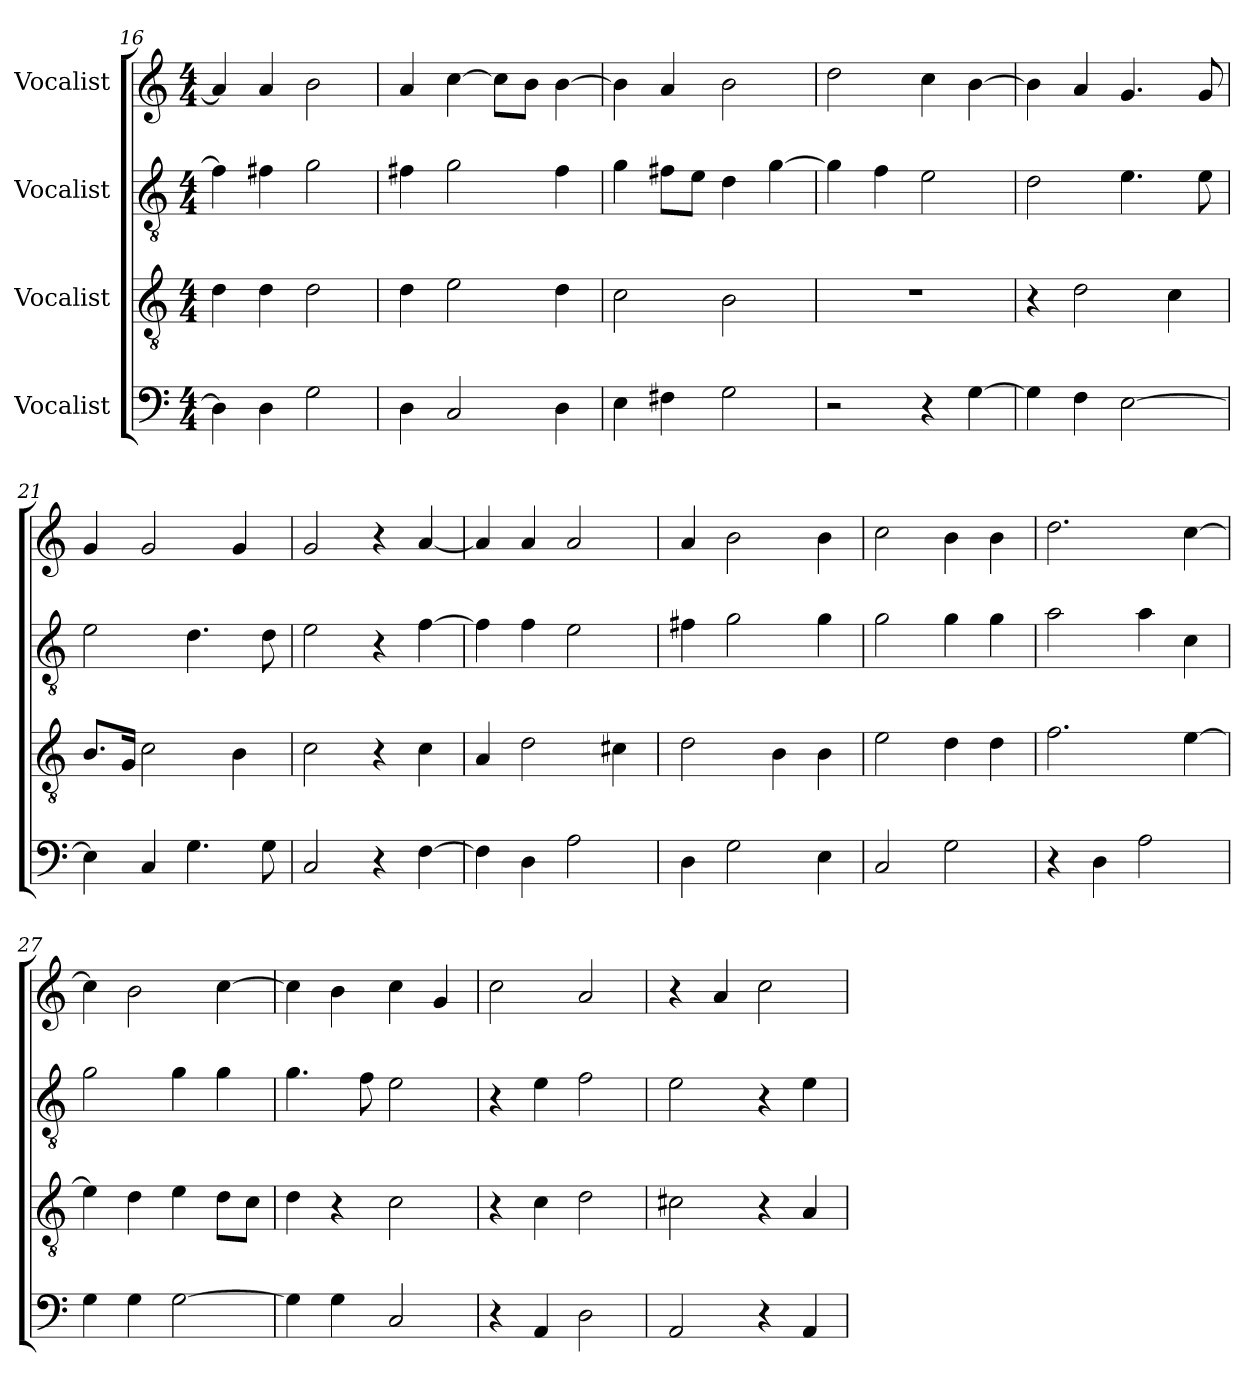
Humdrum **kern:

**kern	**kern	**kern	**kern
*part4	*part3	*part2	*part1
*staff4	*staff3	*staff2	*staff1
*I"Vocalist	*I"Vocalist	*I"Vocalist	*I"Vocalist
*clefF4	*clefGv2	*clefGv2	*clefG2
*k[]	*k[]	*k[]	*k[]
*M4/4	*M4/4	*M4/4	*M4/4
=16	=16	=16	=16
4D\]	4d\	4f#\]	4a/]
4D\	4d\	4f#X\	4a/
2G\	2d\	2g\	2b\
=17	=17	=17	=17
4D\	4d\	4f#X\	4a/
2C/	2e\	2g\	[4cc\
.	.	.	8cc\L]
.	.	.	8b\J
4D\	4d\	4f#\	[4b\
=18	=18	=18	=18
4E\	2c\	4g\	4b\]
4F#X\	.	8f#X\L	4a/
.	.	8e\J	.
2G\	2B\	4d\	2b\
.	.	[4g\	.
=19	=19	=19	=19
2r	1r	4g\]	2dd\
.	.	4f\	.
4r	.	2e\	4cc\
[4G\	.	.	[4b\
=20	=20	=20	=20
4G\]	4r	2d\	4b\]
4F\	2d\	.	4a/
[2E\	.	4.e\	4.g/
.	4c\	.	.
.	.	8e\	8g/
=21	=21	=21	=21
4E\]	8.B/L	2e\	4g/
.	16G/Jk	.	.
4C/	2c\	.	2g/
4.G\	.	4.d\	.
.	4B\	.	4g/
8G\	.	8d\	.
=22	=22	=22	=22
2C/	2c\	2e\	2g/
4r	4r	4r	4r
[4F\	4c\	[4f\	[4a/
=23	=23	=23	=23
4F\]	4A/	4f\]	4a/]
4D\	2d\	4f\	4a/
2A\	.	2e\	2a/
.	4c#X\	.	.
=24	=24	=24	=24
4D\	2d\	4f#X\	4a/
2G\	.	2g\	2b\
.	4B\	.	.
4E\	4B\	4g\	4b\
=25	=25	=25	=25
2C/	2e\	2g\	2cc\
2G\	4d\	4g\	4b\
.	4d\	4g\	4b\
=26	=26	=26	=26
4r	2.f\	2a\	2.dd\
4D\	.	.	.
2A\	.	4a\	.
.	[4e\	4c\	[4cc\
=27	=27	=27	=27
4G\	4e\]	2g\	4cc\]
4G\	4d\	.	2b\
[2G\	4e\	4g\	.
.	8d\L	4g\	[4cc\
.	8c\J	.	.
=28	=28	=28	=28
4G\]	4d\	4.g\	4cc\]
4G\	4r	.	4b\
.	.	8f\	.
2C/	2c\	2e\	4cc\
.	.	.	4g/
=29	=29	=29	=29
4r	4r	4r	2cc\
4AA/	4c\	4e\	.
2D\	2d\	2f\	2a/
=30	=30	=30	=30
2AA/	2c#X\	2e\	4r
.	.	.	4a/
4r	4r	4r	2cc\
4AA/	4A/	4e\	.
=	=	=	=
*-	*-	*-	*-
